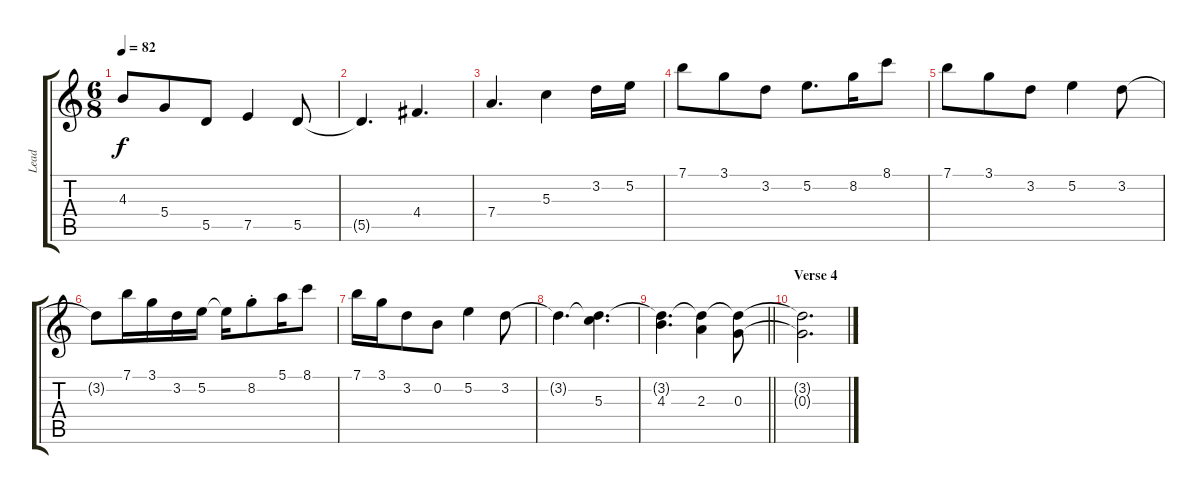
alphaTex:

\track ("Lead" "Lead") {instrument distortionguitar}
\staff {score tabs}
\tuning (E4 B3 G3 D3 A2 E2) {hide}
\ts (6 8)
\tempo 82
\clef g2
\ks c
4.3{t}.8{dy f} 5.4.8 5.5.8 7.5.4 5.5.8 |
5.5{t}.4{d} 4.4.4{d} |
7.4.4{d} 5.3.4 3.2.16 5.2.16 |
7.1.8 3.1.8 3.2.8 5.2.8{d} 8.2.16 8.1.8 |
7.1.8 3.1.8 3.2.8 5.2.4 3.2.8 |
3.2{t}.8 7.1.16 3.1.16 3.2.16 5.2.16 5.2{t}.16 8.2{st}.8 5.1.16 8.1.8 |
7.1.16 3.1.16 3.2.8 0.2.8 5.2.4 3.2.8 |
3.2{t}.4{d} (3.2{t} 5.3).4{d} |
\barLineRight lightlight
(3.2{t} 4.3).4{d} (3.2{t} 2.3).4 (3.2{t} 0.3).8 |
\section ("" "Verse 4")
(3.2{t} 0.3{t}).2{d}
